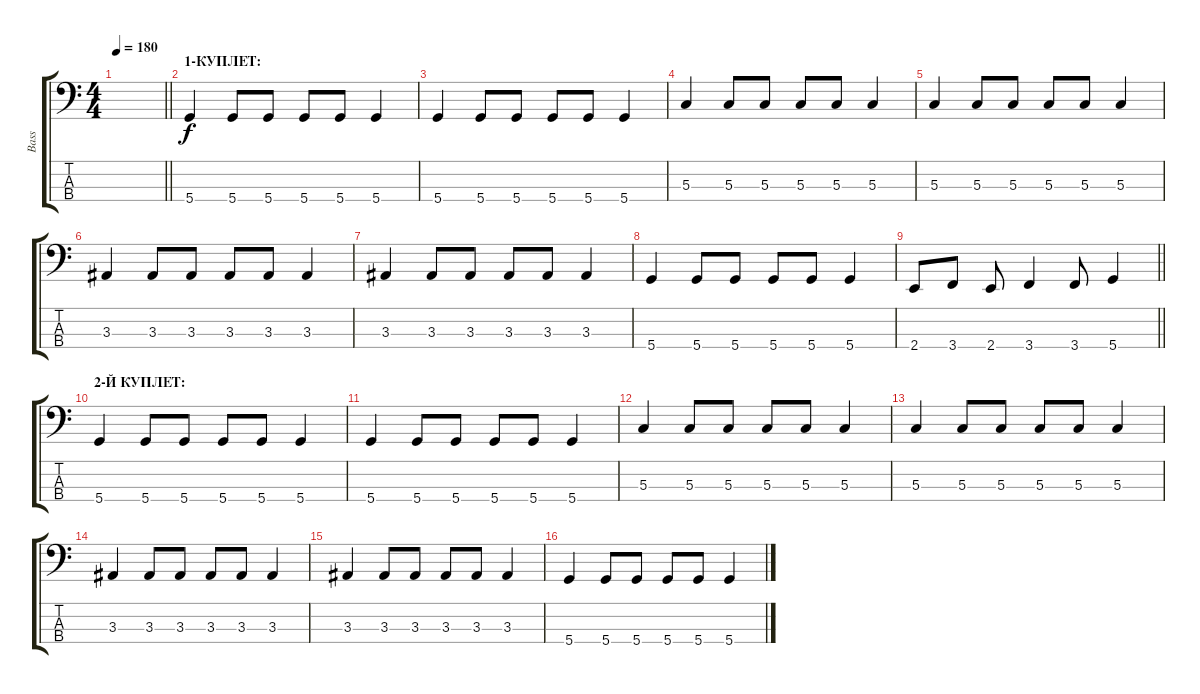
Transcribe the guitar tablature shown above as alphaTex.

\track ("Bass" "Bass") {instrument electricbassfinger}
\staff {score tabs}
\tuning (F2 C2 G1 D1) {hide}
\ts (4 4)
\tempo 180
\clef f4
\barLineRight lightlight
\ks c
|
\section ("" "1-КУПЛЕТ:")
5.4.4 5.4.8 5.4.8 5.4.8 5.4.8 5.4.4 |
5.4.4 5.4.8 5.4.8 5.4.8 5.4.8 5.4.4 |
5.3.4 5.3.8 5.3.8 5.3.8 5.3.8 5.3.4 |
5.3.4 5.3.8 5.3.8 5.3.8 5.3.8 5.3.4 |
3.3.4 3.3.8 3.3.8 3.3.8 3.3.8 3.3.4 |
3.3.4 3.3.8 3.3.8 3.3.8 3.3.8 3.3.4 |
5.4.4 5.4.8 5.4.8 5.4.8 5.4.8 5.4.4 |
\barLineRight lightlight
2.4.8 3.4.8 2.4.8 3.4.4 3.4.8 5.4.4 |
\section ("" "2-Й КУПЛЕТ:")
5.4.4 5.4.8 5.4.8 5.4.8 5.4.8 5.4.4 |
5.4.4 5.4.8 5.4.8 5.4.8 5.4.8 5.4.4 |
5.3.4 5.3.8 5.3.8 5.3.8 5.3.8 5.3.4 |
5.3.4 5.3.8 5.3.8 5.3.8 5.3.8 5.3.4 |
3.3.4 3.3.8 3.3.8 3.3.8 3.3.8 3.3.4 |
3.3.4 3.3.8 3.3.8 3.3.8 3.3.8 3.3.4 |
5.4.4 5.4.8 5.4.8 5.4.8 5.4.8 5.4.4
